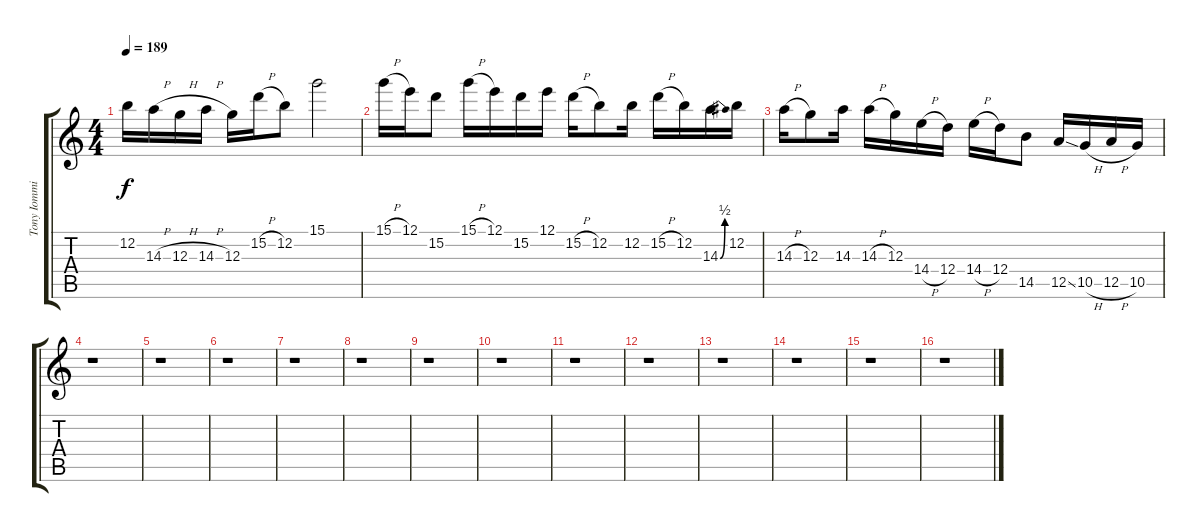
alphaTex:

\track ("Tony Iommi (Lead)" "Tony Iommi") {instrument distortionguitar}
\staff {score tabs}
\tuning (E4 B3 G3 D3 A2 E2) {hide}
\ts (4 4)
\tempo 189
\clef g2
\ks c
12.2.16{dy f} 14.3{h}.16 12.3{h}.16 14.3{h}.16 12.3.16 15.2{h}.16 12.2.8 15.1.2 |
15.1{h}.16 12.1.16 15.2.8 15.1{h}.16 12.1.16 15.2.16 12.1.16 15.2{h}.16 12.2.8 12.2.16 15.2{h}.16 12.2.16 14.3{be (bend 0 0 60 2)}.16 12.2.16 |
14.3{h}.16 12.3.8 14.3.16 14.3{h}.16 12.3.16 14.4{h}.16 12.4.16 14.4{h}.16 12.4.16 14.5.8 12.5{ss}.16 10.5{h}.16 12.5{h}.16 10.5.16 |
r.1 |
r.1 |
r.1 |
r.1 |
r.1 |
r.1 |
r.1 |
r.1 |
r.1 |
r.1 |
r.1 |
r.1 |
r.1
